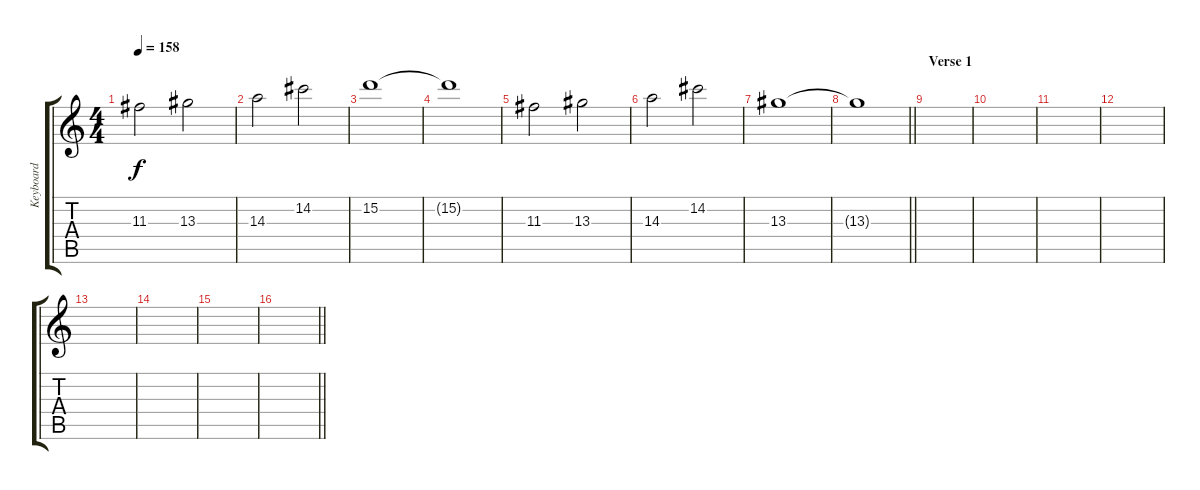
\track ("Keyboard" "Keyboard") {instrument electricpiano1}
\staff {score tabs}
\tuning (E5 B4 G4 D4 A3 E3) {hide}
\ts (4 4)
\tempo 158
\clef g2
\ks c
11.3.2{dy f} 13.3.2 |
14.3.2 14.2.2 |
15.2.1 |
15.2{t}.1 |
11.3.2 13.3.2 |
14.3.2 14.2.2 |
13.3.1 |
\barLineRight lightlight
13.3{t}.1 |
\section ("" "Verse 1")
|
|
|
|
|
|
|
\barLineRight lightlight
